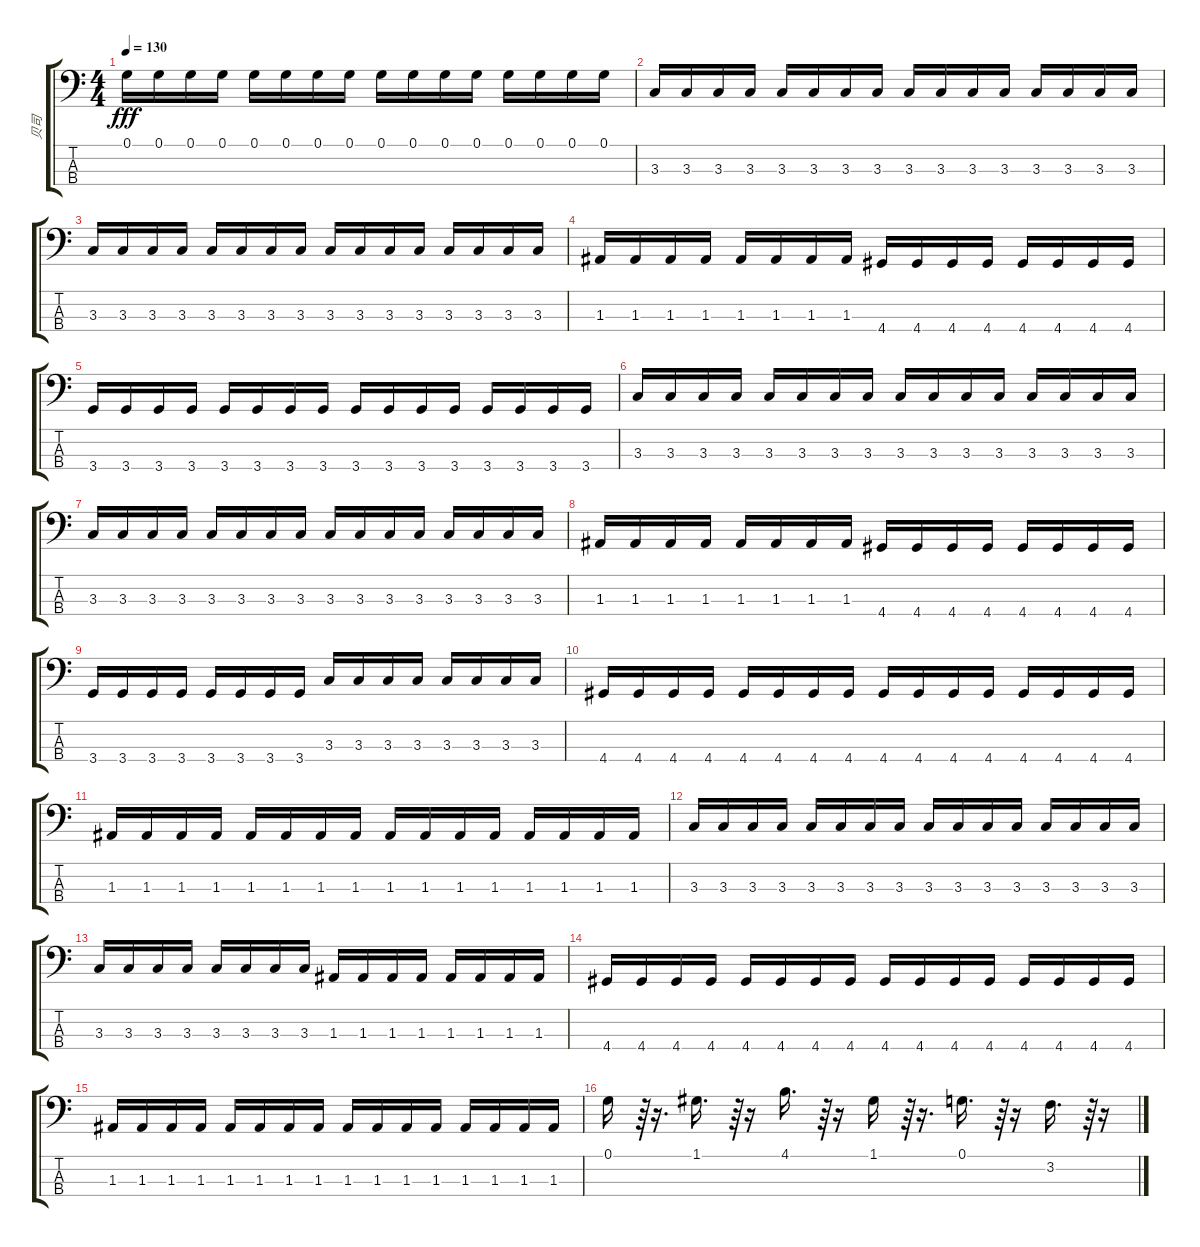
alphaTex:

\track ("贝司" "贝司") {instrument electricbassfinger}
\staff {score tabs}
\tuning (G2 D2 A1 E1) {hide}
\ts (4 4)
\tempo 130
\clef f4
\ks c
0.1.16{dy fff} 0.1.16 0.1.16 0.1.16 0.1.16 0.1.16 0.1.16 0.1.16 0.1.16 0.1.16 0.1.16 0.1.16 0.1.16 0.1.16 0.1.16 0.1.16 |
3.3.16 3.3.16 3.3.16 3.3.16 3.3.16 3.3.16 3.3.16 3.3.16 3.3.16 3.3.16 3.3.16 3.3.16 3.3.16 3.3.16 3.3.16 3.3.16 |
3.3.16 3.3.16 3.3.16 3.3.16 3.3.16 3.3.16 3.3.16 3.3.16 3.3.16 3.3.16 3.3.16 3.3.16 3.3.16 3.3.16 3.3.16 3.3.16 |
1.3.16 1.3.16 1.3.16 1.3.16 1.3.16 1.3.16 1.3.16 1.3.16 4.4.16 4.4.16 4.4.16 4.4.16 4.4.16 4.4.16 4.4.16 4.4.16 |
3.4.16 3.4.16 3.4.16 3.4.16 3.4.16 3.4.16 3.4.16 3.4.16 3.4.16 3.4.16 3.4.16 3.4.16 3.4.16 3.4.16 3.4.16 3.4.16 |
3.3.16 3.3.16 3.3.16 3.3.16 3.3.16 3.3.16 3.3.16 3.3.16 3.3.16 3.3.16 3.3.16 3.3.16 3.3.16 3.3.16 3.3.16 3.3.16 |
3.3.16 3.3.16 3.3.16 3.3.16 3.3.16 3.3.16 3.3.16 3.3.16 3.3.16 3.3.16 3.3.16 3.3.16 3.3.16 3.3.16 3.3.16 3.3.16 |
1.3.16 1.3.16 1.3.16 1.3.16 1.3.16 1.3.16 1.3.16 1.3.16 4.4.16 4.4.16 4.4.16 4.4.16 4.4.16 4.4.16 4.4.16 4.4.16 |
3.4.16 3.4.16 3.4.16 3.4.16 3.4.16 3.4.16 3.4.16 3.4.16 3.3.16 3.3.16 3.3.16 3.3.16 3.3.16 3.3.16 3.3.16 3.3.16 |
4.4.16 4.4.16 4.4.16 4.4.16 4.4.16 4.4.16 4.4.16 4.4.16 4.4.16 4.4.16 4.4.16 4.4.16 4.4.16 4.4.16 4.4.16 4.4.16 |
1.3.16 1.3.16 1.3.16 1.3.16 1.3.16 1.3.16 1.3.16 1.3.16 1.3.16 1.3.16 1.3.16 1.3.16 1.3.16 1.3.16 1.3.16 1.3.16 |
3.3.16 3.3.16 3.3.16 3.3.16 3.3.16 3.3.16 3.3.16 3.3.16 3.3.16 3.3.16 3.3.16 3.3.16 3.3.16 3.3.16 3.3.16 3.3.16 |
3.3.16 3.3.16 3.3.16 3.3.16 3.3.16 3.3.16 3.3.16 3.3.16 1.3.16 1.3.16 1.3.16 1.3.16 1.3.16 1.3.16 1.3.16 1.3.16 |
4.4.16 4.4.16 4.4.16 4.4.16 4.4.16 4.4.16 4.4.16 4.4.16 4.4.16 4.4.16 4.4.16 4.4.16 4.4.16 4.4.16 4.4.16 4.4.16 |
1.3.16 1.3.16 1.3.16 1.3.16 1.3.16 1.3.16 1.3.16 1.3.16 1.3.16 1.3.16 1.3.16 1.3.16 1.3.16 1.3.16 1.3.16 1.3.16 |
0.1.16 r.64{tu (3 2)} r.16{d} 1.1.16{d} r.64{tu (3 2)} r.16 4.1.16{d} r.64{tu (3 2)} r.16 1.1.16 r.64{tu (3 2)} r.16{d} 0.1.16{d} r.64{tu (3 2)} r.16 3.2.16{d} r.64{tu (3 2)} r.16
